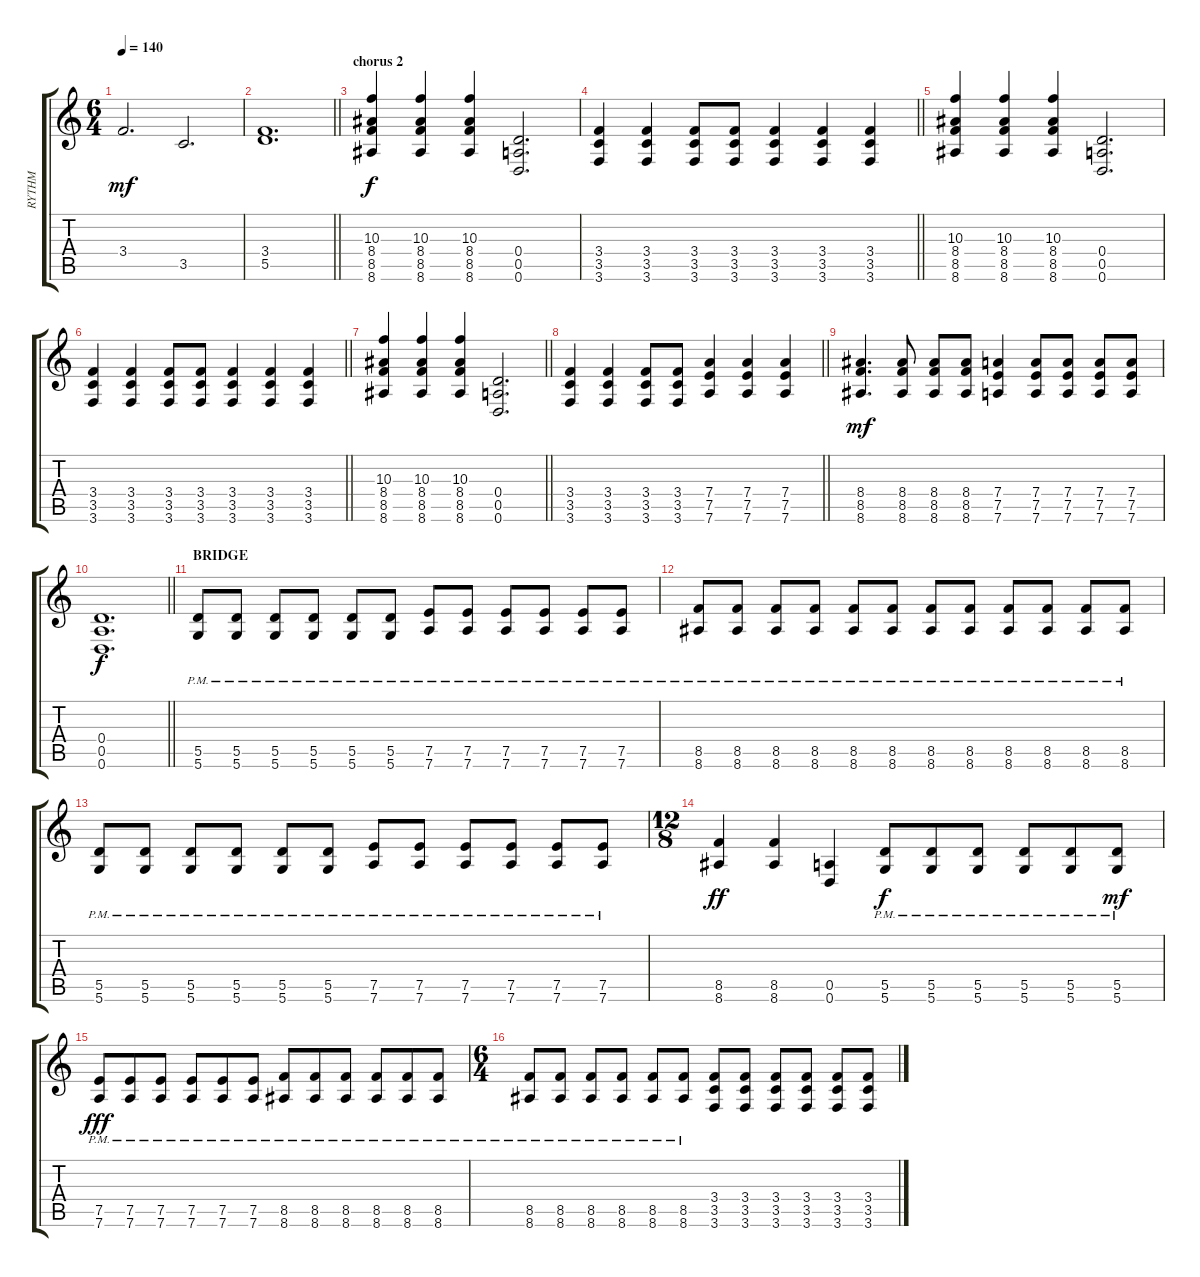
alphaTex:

\track ("RYTHM" "RYTHM") {instrument overdrivenguitar}
\staff {score tabs}
\tuning (E4 B3 G3 D3 A2 D2) {hide}
\ts (6 4)
\tempo 140
\clef g2
\ks c
3.4.2{d dy mf} 3.5.2{d} |
\barLineRight lightlight
(3.4 5.5).1{d} |
\section ("" "chorus 2")
(10.3 8.4 8.5 8.6).4{dy f} (10.3 8.4 8.5 8.6).4 (10.3 8.4 8.5 8.6).4 (0.4 0.5 0.6).2{d} |
\barLineRight lightlight
(3.4 3.5 3.6).4 (3.4 3.5 3.6).4 (3.4 3.5 3.6).8 (3.4 3.5 3.6).8 (3.4 3.5 3.6).4 (3.4 3.5 3.6).4 (3.4 3.5 3.6).4 |
(10.3 8.4 8.5 8.6).4 (10.3 8.4 8.5 8.6).4 (10.3 8.4 8.5 8.6).4 (0.4 0.5 0.6).2{d} |
\barLineRight lightlight
(3.4 3.5 3.6).4 (3.4 3.5 3.6).4 (3.4 3.5 3.6).8 (3.4 3.5 3.6).8 (3.4 3.5 3.6).4 (3.4 3.5 3.6).4 (3.4 3.5 3.6).4 |
\barLineRight lightlight
(10.3 8.4 8.5 8.6).4 (10.3 8.4 8.5 8.6).4 (10.3 8.4 8.5 8.6).4 (0.4 0.5 0.6).2{d} |
\barLineRight lightlight
(3.4 3.5 3.6).4 (3.4 3.5 3.6).4 (3.4 3.5 3.6).8 (3.4 3.5 3.6).8 (7.4 7.5 7.6).4 (7.4 7.5 7.6).4 (7.4 7.5 7.6).4 |
(8.4 8.5 8.6).4{d dy mf} (8.4 8.5 8.6).8 (8.4 8.5 8.6).8 (8.4 8.5 8.6).8 (7.4 7.5 7.6).4 (7.4 7.5 7.6).8 (7.4 7.5 7.6).8 (7.4 7.5 7.6).8 (7.4 7.5 7.6).8 |
\barLineRight lightlight
(0.4 0.5 0.6).1{d dy f} |
\section ("" "BRIDGE")
(5.5{pm} 5.6{pm}).8 (5.5{pm} 5.6{pm}).8 (5.5{pm} 5.6{pm}).8 (5.5{pm} 5.6{pm}).8 (5.5{pm} 5.6{pm}).8 (5.5{pm} 5.6{pm}).8 (7.5{pm} 7.6{pm}).8 (7.5{pm} 7.6{pm}).8 (7.5{pm} 7.6{pm}).8 (7.5{pm} 7.6{pm}).8 (7.5{pm} 7.6{pm}).8 (7.5{pm} 7.6{pm}).8 |
(8.5{pm} 8.6{pm}).8 (8.5{pm} 8.6{pm}).8 (8.5{pm} 8.6{pm}).8 (8.5{pm} 8.6{pm}).8 (8.5{pm} 8.6{pm}).8 (8.5{pm} 8.6{pm}).8 (8.5{pm} 8.6{pm}).8 (8.5{pm} 8.6{pm}).8 (8.5{pm} 8.6{pm}).8 (8.5{pm} 8.6{pm}).8 (8.5{pm} 8.6{pm}).8 (8.5{pm} 8.6{pm}).8 |
(5.5{pm} 5.6{pm}).8 (5.5{pm} 5.6{pm}).8 (5.5{pm} 5.6{pm}).8 (5.5{pm} 5.6{pm}).8 (5.5{pm} 5.6{pm}).8 (5.5{pm} 5.6{pm}).8 (7.5{pm} 7.6{pm}).8 (7.5{pm} 7.6{pm}).8 (7.5{pm} 7.6{pm}).8 (7.5{pm} 7.6{pm}).8 (7.5{pm} 7.6{pm}).8 (7.5{pm} 7.6{pm}).8 |
\ts (12 8)
(8.5 8.6).4{dy ff} (8.5 8.6).4 (0.5 0.6).4 (5.5{pm} 5.6{pm}).8{dy f} (5.5{pm} 5.6{pm}).8 (5.5{pm} 5.6{pm}).8 (5.5{pm} 5.6{pm}).8 (5.5{pm} 5.6{pm}).8 (5.5{pm} 5.6{pm}).8{dy mf} |
(7.5{pm} 7.6{pm}).8{dy fff} (7.5{pm} 7.6{pm}).8 (7.5{pm} 7.6{pm}).8 (7.5{pm} 7.6{pm}).8 (7.5{pm} 7.6{pm}).8 (7.5{pm} 7.6{pm}).8 (8.5{pm} 8.6{pm}).8 (8.5{pm} 8.6{pm}).8 (8.5{pm} 8.6{pm}).8 (8.5{pm} 8.6{pm}).8 (8.5{pm} 8.6{pm}).8 (8.5{pm} 8.6{pm}).8 |
\ts (6 4)
(8.5{pm} 8.6{pm}).8 (8.5{pm} 8.6{pm}).8 (8.5{pm} 8.6{pm}).8 (8.5{pm} 8.6{pm}).8 (8.5{pm} 8.6{pm}).8 (8.5{pm} 8.6{pm}).8 (3.4 3.5 3.6).8 (3.4 3.5 3.6).8 (3.4 3.5 3.6).8 (3.4 3.5 3.6).8 (3.4 3.5 3.6).8 (3.4 3.5 3.6).8
